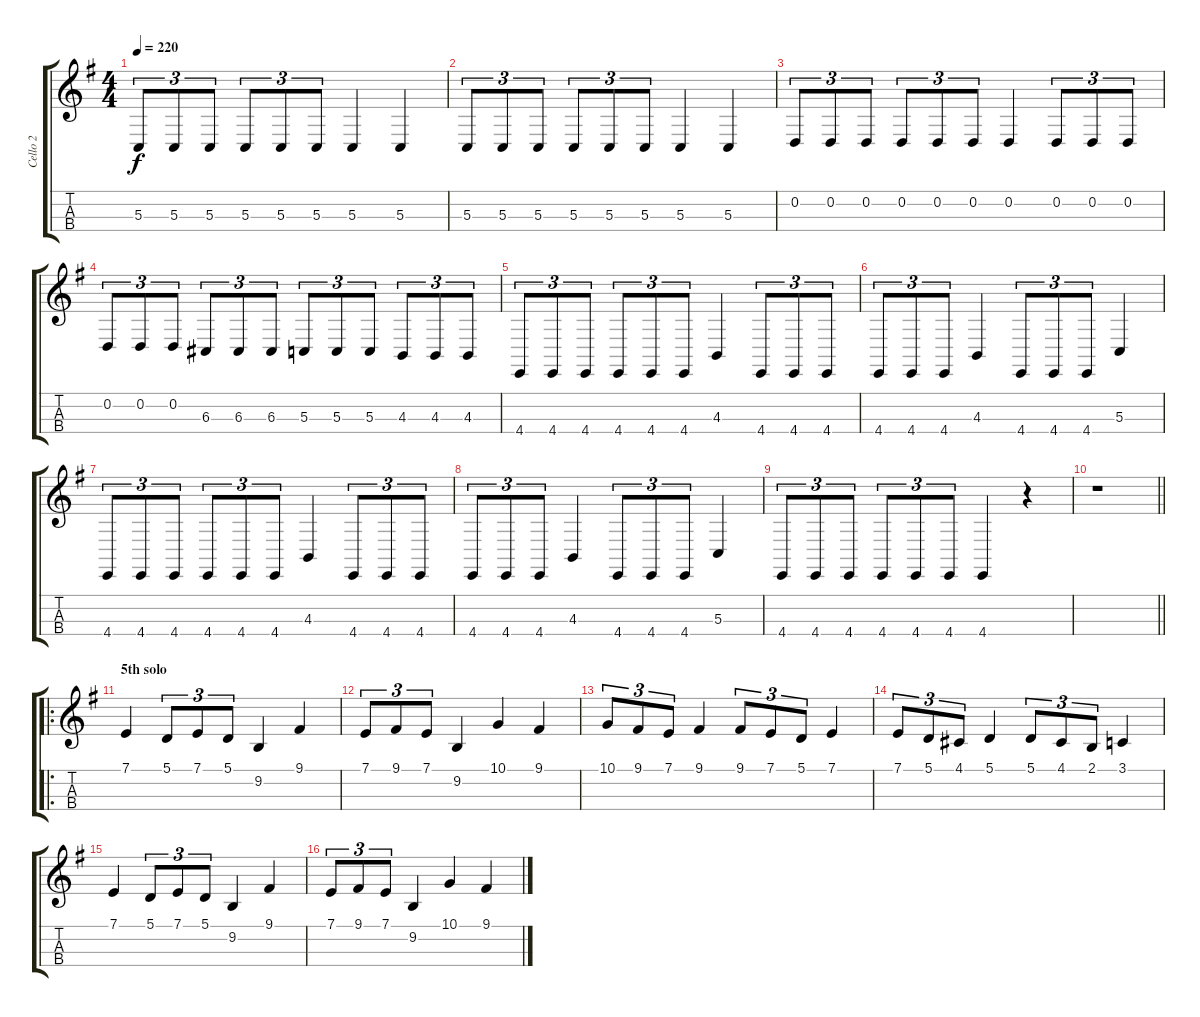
\track ("Cello 2" "Cello 2") {instrument cello}
\staff {score tabs}
\tuning (A3 D3 G2 C2) {hide}
\ts (4 4)
\tempo 220
\clef g2
\ks g
5.3.8{tu (3 2) dy f} 5.3.8{tu (3 2)} 5.3.8{tu (3 2)} 5.3.8{tu (3 2)} 5.3.8{tu (3 2)} 5.3.8{tu (3 2)} 5.3.4 5.3.4 |
5.3.8{tu (3 2)} 5.3.8{tu (3 2)} 5.3.8{tu (3 2)} 5.3.8{tu (3 2)} 5.3.8{tu (3 2)} 5.3.8{tu (3 2)} 5.3.4 5.3.4 |
0.2.8{tu (3 2)} 0.2.8{tu (3 2)} 0.2.8{tu (3 2)} 0.2.8{tu (3 2)} 0.2.8{tu (3 2)} 0.2.8{tu (3 2)} 0.2.4 0.2.8{tu (3 2)} 0.2.8{tu (3 2)} 0.2.8{tu (3 2)} |
0.2.8{tu (3 2)} 0.2.8{tu (3 2)} 0.2.8{tu (3 2)} 6.3.8{tu (3 2)} 6.3.8{tu (3 2)} 6.3.8{tu (3 2)} 5.3.8{tu (3 2)} 5.3.8{tu (3 2)} 5.3.8{tu (3 2)} 4.3.8{tu (3 2)} 4.3.8{tu (3 2)} 4.3.8{tu (3 2)} |
4.4.8{tu (3 2)} 4.4.8{tu (3 2)} 4.4.8{tu (3 2)} 4.4.8{tu (3 2)} 4.4.8{tu (3 2)} 4.4.8{tu (3 2)} 4.3.4 4.4.8{tu (3 2)} 4.4.8{tu (3 2)} 4.4.8{tu (3 2)} |
4.4.8{tu (3 2)} 4.4.8{tu (3 2)} 4.4.8{tu (3 2)} 4.3.4 4.4.8{tu (3 2)} 4.4.8{tu (3 2)} 4.4.8{tu (3 2)} 5.3.4 |
4.4.8{tu (3 2)} 4.4.8{tu (3 2)} 4.4.8{tu (3 2)} 4.4.8{tu (3 2)} 4.4.8{tu (3 2)} 4.4.8{tu (3 2)} 4.3.4 4.4.8{tu (3 2)} 4.4.8{tu (3 2)} 4.4.8{tu (3 2)} |
4.4.8{tu (3 2)} 4.4.8{tu (3 2)} 4.4.8{tu (3 2)} 4.3.4 4.4.8{tu (3 2)} 4.4.8{tu (3 2)} 4.4.8{tu (3 2)} 5.3.4 |
4.4.8{tu (3 2)} 4.4.8{tu (3 2)} 4.4.8{tu (3 2)} 4.4.8{tu (3 2)} 4.4.8{tu (3 2)} 4.4.8{tu (3 2)} 4.4.4 r.4 |
\barLineRight lightlight
r.1 |
\ro
\section ("" "5th solo")
7.1.4 5.1.8{tu (3 2)} 7.1.8{tu (3 2)} 5.1.8{tu (3 2)} 9.2.4 9.1.4 |
7.1.8{tu (3 2)} 9.1.8{tu (3 2)} 7.1.8{tu (3 2)} 9.2.4 10.1.4 9.1.4 |
10.1.8{tu (3 2)} 9.1.8{tu (3 2)} 7.1.8{tu (3 2)} 9.1.4 9.1.8{tu (3 2)} 7.1.8{tu (3 2)} 5.1.8{tu (3 2)} 7.1.4 |
7.1.8{tu (3 2)} 5.1.8{tu (3 2)} 4.1.8{tu (3 2)} 5.1.4 5.1.8{tu (3 2)} 4.1.8{tu (3 2)} 2.1.8{tu (3 2)} 3.1.4 |
7.1.4 5.1.8{tu (3 2)} 7.1.8{tu (3 2)} 5.1.8{tu (3 2)} 9.2.4 9.1.4 |
7.1.8{tu (3 2)} 9.1.8{tu (3 2)} 7.1.8{tu (3 2)} 9.2.4 10.1.4 9.1.4
